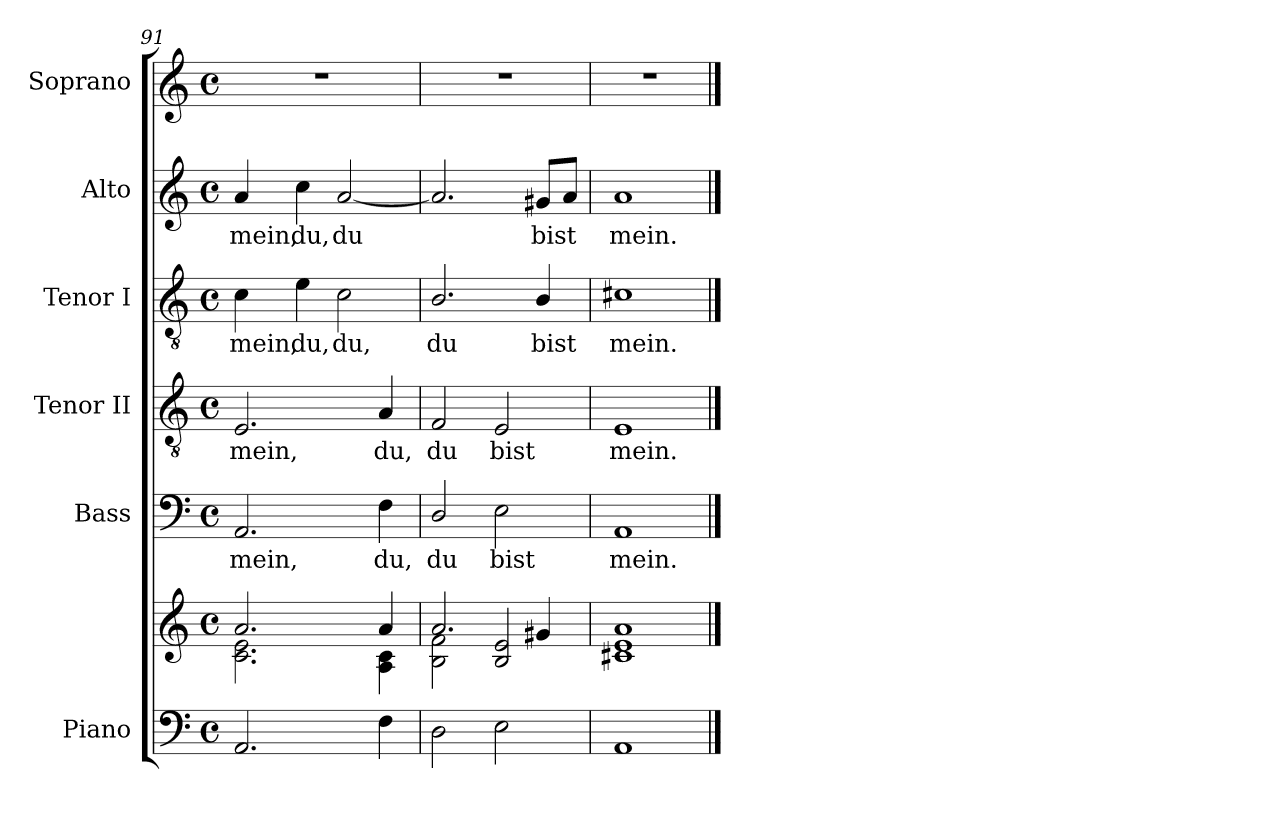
**kern	**kern	**kern	**text	**kern	**text	**kern	**text	**kern	**text	**kern
*part6	*part6	*part5	*part5	*part4	*part4	*part3	*part3	*part2	*part2	*part1
*staff7	*staff6	*staff5	*staff5	*staff4	*staff4	*staff3	*staff3	*staff2	*staff2	*staff1
*I"Piano	*	*I"Bass	*	*I"Tenor II	*	*I"Tenor I	*	*I"Alto	*	*I"Soprano
*I'Pno.	*	*I'B.	*	*I'T.	*	*I'T.	*	*I'A.	*	*I'S.
*clefF4	*clefG2	*clefF4	*	*clefGv2	*	*clefGv2	*	*clefG2	*	*clefG2
*	*	*	*	*ITrd7c12	*	*ITrd7c12	*	*	*	*
*k[]	*k[]	*k[]	*	*k[]	*	*k[]	*	*k[]	*	*k[]
*C:	*C:	*C:	*	*C:	*	*C:	*	*C:	*	*C:
*M4/4	*M4/4	*M4/4	*	*M4/4	*	*M4/4	*	*M4/4	*	*M4/4
*met(c)	*met(c)	*met(c)	*	*met(c)	*	*met(c)	*	*met(c)	*	*met(c)
=91	=91	=91	=91	=91	=91	=91	=91	=91	=91	=91
*	*^	*	*	*	*	*	*	*	*	*
!	!	!	!	!LO:LY:b:color=#000000	!	!	!	!	!	!	!
!	!	!	!	!	!	!LO:LY:b:color=#000000	!	!	!	!	!
!	!	!	!	!	!	!	!	!LO:LY:b:color=#000000	!	!	!
!	!	!	!	!	!	!	!	!	!	!LO:LY:b:color=#000000	!
2.AAi/	2.ai/	2.ci\ 2.ei	2.AAi/	mein,	2.EEi/	mein,	4Ci\	mein,	4ai/	mein,	1r
!	!	!	!	!	!	!	!	!LO:LY:b:color=#000000	!	!	!
!	!	!	!	!	!	!	!	!	!	!LO:LY:b:color=#000000	!
.	.	.	.	.	.	.	4Ei\	du,	4cci\	du,	.
!	!	!	!	!	!	!	!	!LO:LY:b:color=#000000	!	!	!
!	!	!	!	!	!	!	!	!	!	!LO:LY:b:color=#000000	!
.	.	.	.	.	.	.	2Ci\	du,	[2ai/	du	.
!	!	!	!	!LO:LY:b:color=#000000	!	!	!	!	!	!	!
!	!	!	!	!	!	!LO:LY:b:color=#000000	!	!	!	!	!
4Fi\	4ai/	4Ai\ 4ci	4Fi\	du,	4AAi/	du,	.	.	.	.	.
=92	=92	=92	=92	=92	=92	=92	=92	=92	=92	=92	=92
!	!	!	!	!LO:LY:b:color=#000000	!	!	!	!	!	!	!
!	!	!	!	!	!	!LO:LY:b:color=#000000	!	!	!	!	!
!	!	!	!	!	!	!	!	!LO:LY:b:color=#000000	!	!	!
2Di\	2.ai/	2Bi\ 2fi	2Di/	du	2FFi/	du	2.BBi/	du	2.ai/]	.	1r
!	!	!	!	!LO:LY:b:color=#000000	!	!	!	!	!	!	!
!	!	!	!	!	!	!LO:LY:b:color=#000000	!	!	!	!	!
2Ei\	.	2Bi/ 2ei	2Ei\	bist	2EEi/	bist	.	.	.	.	.
!	!	!	!	!	!	!	!	!LO:LY:b:color=#000000	!	!	!
!	!	!	!	!	!	!	!	!	!	!LO:LY:b:color=#000000	!
.	4g#Xi/	.	.	.	.	.	4BBi/	bist	8g#Xi/L	bist	.
.	.	.	.	.	.	.	.	.	8ai/J	.	.
*	*v	*v	*	*	*	*	*	*	*	*	*
=93	=93	=93	=93	=93	=93	=93	=93	=93	=93	=93
!	!	!	!LO:LY:b:color=#000000	!	!	!	!	!	!	!
!	!	!	!	!	!LO:LY:b:color=#000000	!	!	!	!	!
!	!	!	!	!	!	!	!LO:LY:b:color=#000000	!	!	!
!	!	!	!	!	!	!	!	!	!LO:LY:b:color=#000000	!
1AAi	1c#Xi 1ei 1ai	1AAi	mein.	1EEi	mein.	1C#Xi	mein.	1ai	mein.	1r
==	==	==	==	==	==	==	==	==	==	==
*-	*-	*-	*-	*-	*-	*-	*-	*-	*-	*-
